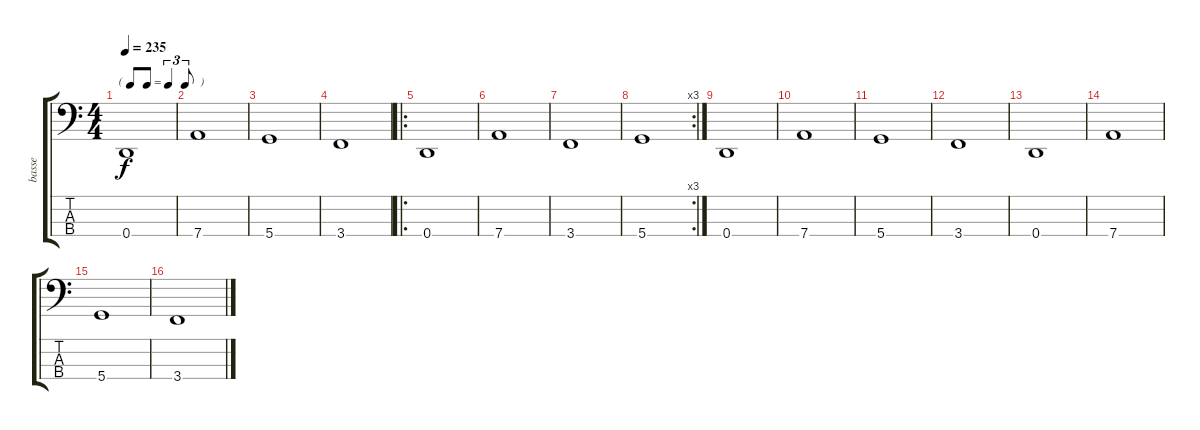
\track ("basse" "basse") {instrument acousticbass}
\staff {score tabs}
\tuning (G2 D2 A1 D1) {hide}
\ts (4 4)
\tf triplet8th
\tempo 235
\clef f4
\ks c
0.4.1{dy f} |
7.4.1 |
5.4.1 |
3.4.1 |
\ro
0.4.1 |
7.4.1 |
3.4.1 |
\rc 3
5.4.1 |
0.4.1 |
7.4.1 |
5.4.1 |
3.4.1 |
0.4.1 |
7.4.1 |
5.4.1 |
3.4.1
